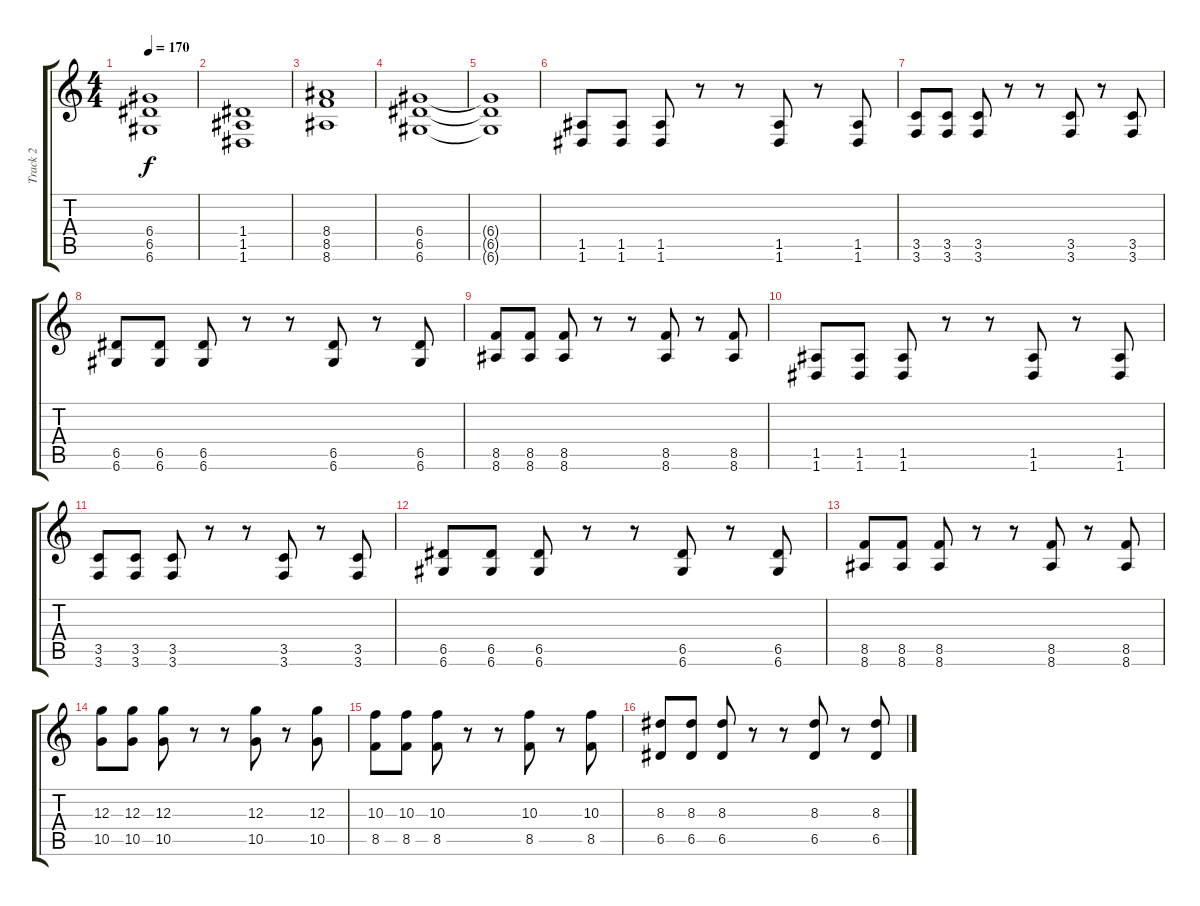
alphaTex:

\track ("Track 2" "Track 2") {instrument distortionguitar}
\staff {score tabs}
\tuning (E4 B3 G3 D3 A2 D2) {hide}
\ts (4 4)
\tempo 170
\clef g2
\ks c
(6.4{t} 6.5{t} 6.6{t}).1{dy f} |
(1.4 1.5 1.6).1 |
(8.4 8.5 8.6).1 |
(6.4 6.5 6.6).1 |
(6.4{t} 6.5{t} 6.6{t}).1 |
(1.5 1.6).8 (1.5 1.6).8 (1.5 1.6).8 r.8 r.8 (1.5 1.6).8 r.8 (1.5 1.6).8 |
(3.5 3.6).8 (3.5 3.6).8 (3.5 3.6).8 r.8 r.8 (3.5 3.6).8 r.8 (3.5 3.6).8 |
(6.5 6.6).8 (6.5 6.6).8 (6.5 6.6).8 r.8 r.8 (6.5 6.6).8 r.8 (6.5 6.6).8 |
(8.5 8.6).8 (8.5 8.6).8 (8.5 8.6).8 r.8 r.8 (8.5 8.6).8 r.8 (8.5 8.6).8 |
(1.5 1.6).8 (1.5 1.6).8 (1.5 1.6).8 r.8 r.8 (1.5 1.6).8 r.8 (1.5 1.6).8 |
(3.5 3.6).8 (3.5 3.6).8 (3.5 3.6).8 r.8 r.8 (3.5 3.6).8 r.8 (3.5 3.6).8 |
(6.5 6.6).8 (6.5 6.6).8 (6.5 6.6).8 r.8 r.8 (6.5 6.6).8 r.8 (6.5 6.6).8 |
(8.5 8.6).8 (8.5 8.6).8 (8.5 8.6).8 r.8 r.8 (8.5 8.6).8 r.8 (8.5 8.6).8 |
(12.3 10.5).8 (12.3 10.5).8 (12.3 10.5).8 r.8 r.8 (12.3 10.5).8 r.8 (12.3 10.5).8 |
(10.3 8.5).8 (10.3 8.5).8 (10.3 8.5).8 r.8 r.8 (10.3 8.5).8 r.8 (10.3 8.5).8 |
(8.3 6.5).8 (8.3 6.5).8 (8.3 6.5).8 r.8 r.8 (8.3 6.5).8 r.8 (8.3 6.5).8
